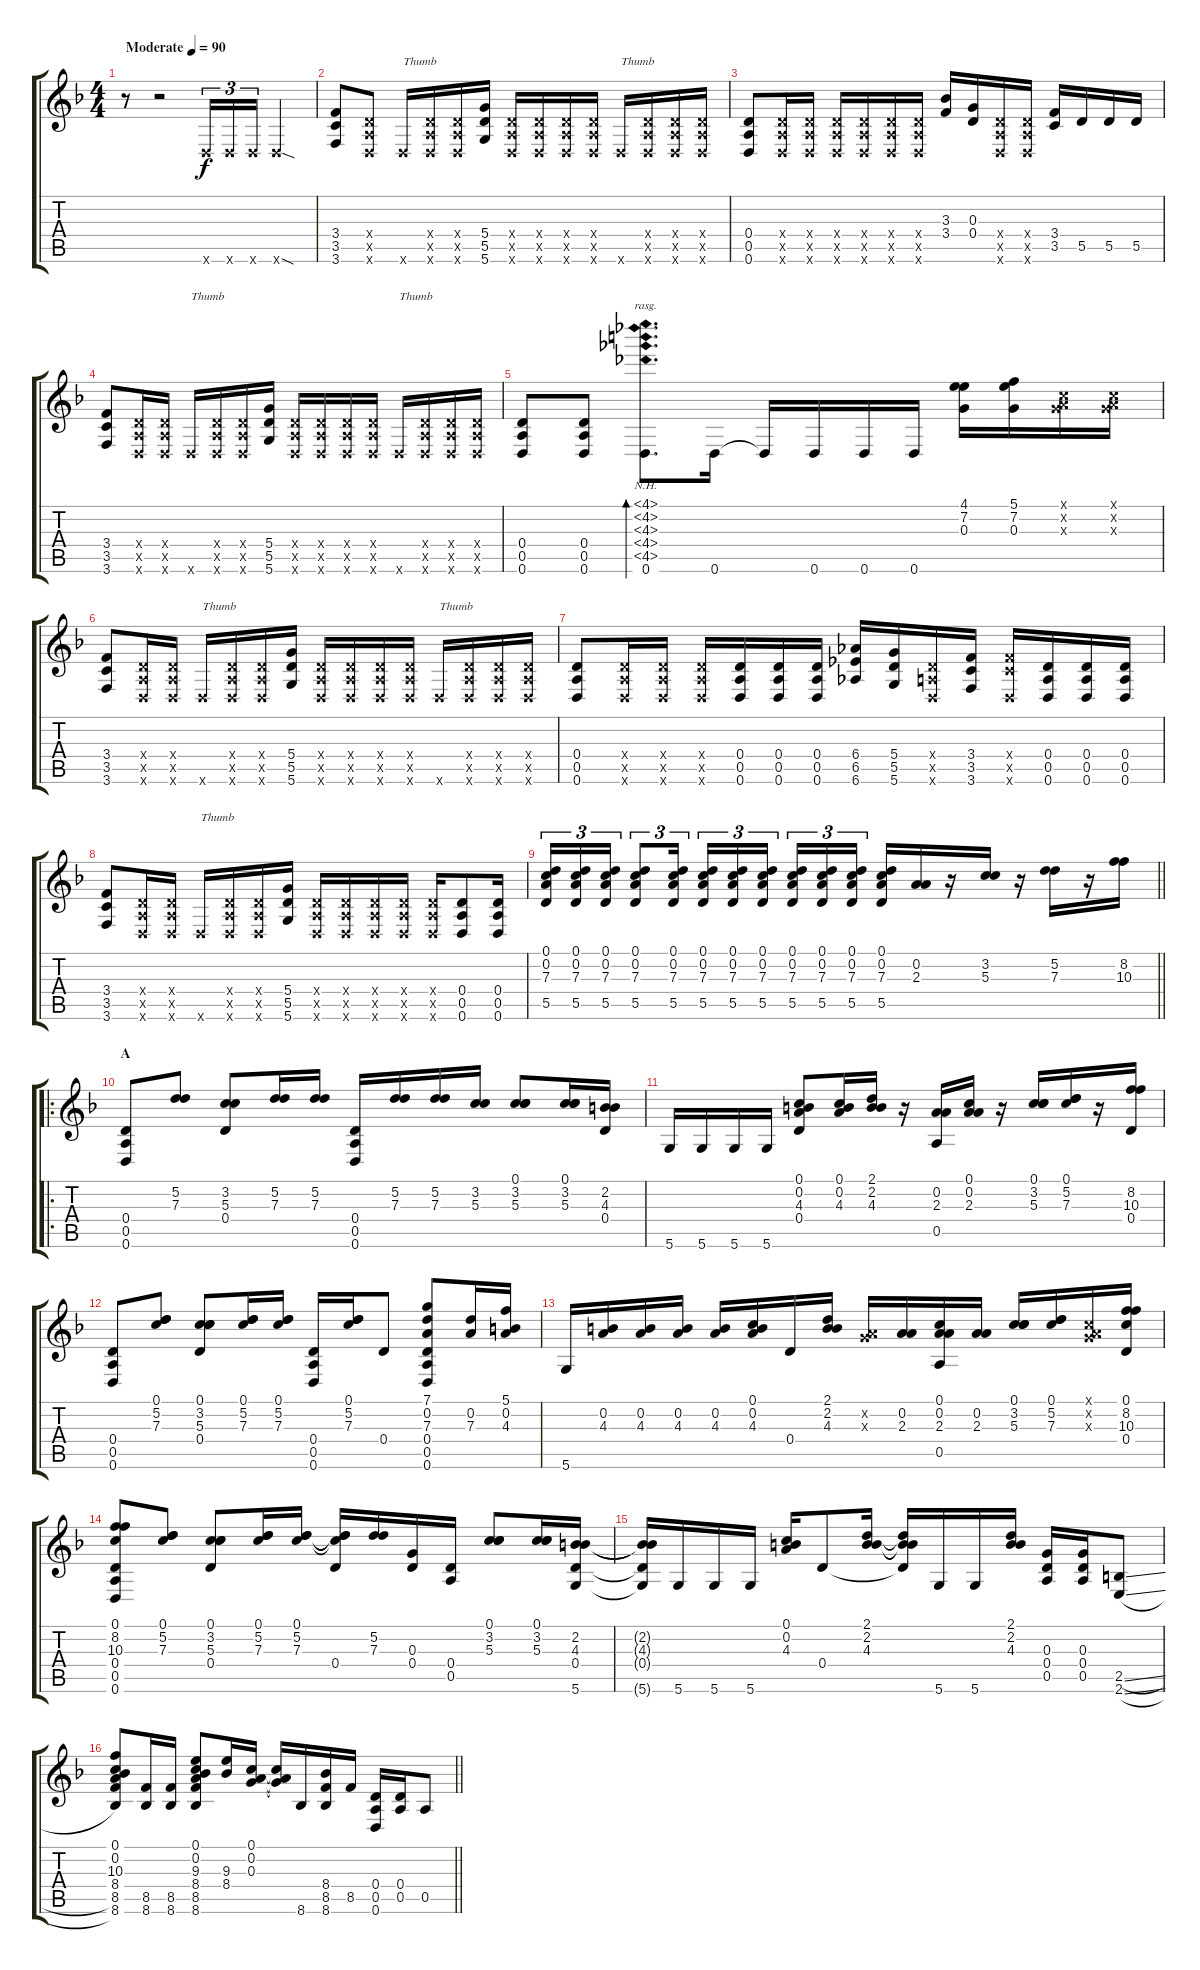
\track "" {instrument acousticguitarsteel}
\staff {score tabs}
\tuning (C4 A3 G3 D3 A2 D2) {hide}
\ts (4 4)
\tempo (90 "Moderate")
\clef g2
\ks f
r.8{dy f instrument acousticguitarsteel} r.2 0.6{x}.16{tu (3 2)} 0.6{x}.16{tu (3 2)} 0.6{x}.16{tu (3 2)} 0.6{sod x}.4 |
(3.4 3.5 3.6).8 (0.4{x} 0.5{x} 0.6{x}).8 0.6{x}.16{txt "Thumb"} (0.4{x} 0.5{x} 0.6{x}).16 (0.4{x} 0.5{x} 0.6{x}).16 (5.4 5.5 5.6).16 (0.4{x} 0.5{x} 0.6{x}).16 (0.4{x} 0.5{x} 0.6{x}).16 (0.4{x} 0.5{x} 0.6{x}).16 (0.4{x} 0.5{x} 0.6{x}).16 0.6{x}.16{txt "Thumb"} (0.4{x} 0.5{x} 0.6{x}).16 (0.4{x} 0.5{x} 0.6{x}).16 (0.4{x} 0.5{x} 0.6{x}).16 |
(0.4 0.5 0.6).8 (0.4{x} 0.5{x} 0.6{x}).16 (0.4{x} 0.5{x} 0.6{x}).16 (0.4{x} 0.5{x} 0.6{x}).16 (0.4{x} 0.5{x} 0.6{x}).16 (0.4{x} 0.5{x} 0.6{x}).16 (0.4{x} 0.5{x} 0.6{x}).16 (3.3 3.4).16 (0.3 0.4).16 (0.4{x} 0.5{x} 0.6{x}).16 (0.4{x} 0.5{x} 0.6{x}).16 (3.4 3.5).16 5.5.16 5.5.16 5.5.16 |
(3.4 3.5 3.6).8 (0.4{x} 0.5{x} 0.6{x}).16 (0.4{x} 0.5{x} 0.6{x}).16 0.6{x}.16{txt "Thumb"} (0.4{x} 0.5{x} 0.6{x}).16 (0.4{x} 0.5{x} 0.6{x}).16 (5.4 5.5 5.6).16 (0.4{x} 0.5{x} 0.6{x}).16 (0.4{x} 0.5{x} 0.6{x}).16 (0.4{x} 0.5{x} 0.6{x}).16 (0.4{x} 0.5{x} 0.6{x}).16 0.6{x}.16{txt "Thumb"} (0.4{x} 0.5{x} 0.6{x}).16 (0.4{x} 0.5{x} 0.6{x}).16 (0.4{x} 0.5{x} 0.6{x}).16 |
(0.4 0.5 0.6).8 (0.4 0.5 0.6).8 (4.1{nh} 4.2{nh} 4.3{nh} 4.4{nh} 4.5{nh} 0.6).8{d bd 60 rasg ii} 0.6.16 0.6{t}.16 0.6.16 0.6.16 0.6.16 (4.1 7.2 0.3).16 (5.1 7.2 0.3).16 (0.1{x} 0.2{x} 0.3{x}).16 (0.1{x} 0.2{x} 0.3{x}).16 |
(3.4 3.5 3.6).8 (0.4{x} 0.5{x} 0.6{x}).16 (0.4{x} 0.5{x} 0.6{x}).16 0.6{x}.16{txt "Thumb"} (0.4{x} 0.5{x} 0.6{x}).16 (0.4{x} 0.5{x} 0.6{x}).16 (5.4 5.5 5.6).16 (0.4{x} 0.5{x} 0.6{x}).16 (0.4{x} 0.5{x} 0.6{x}).16 (0.4{x} 0.5{x} 0.6{x}).16 (0.4{x} 0.5{x} 0.6{x}).16 0.6{x}.16{txt "Thumb"} (0.4{x} 0.5{x} 0.6{x}).16 (0.4{x} 0.5{x} 0.6{x}).16 (0.4{x} 0.5{x} 0.6{x}).16 |
(0.4 0.5 0.6).8 (0.4{x} 0.5{x} 0.6{x}).16 (0.4{x} 0.5{x} 0.6{x}).16 (0.4{x} 0.5{x} 0.6{x}).16 (0.4 0.5 0.6).16 (0.4 0.5 0.6).16 (0.4 0.5 0.6).16 (6.4 6.5 6.6).16 (5.4 5.5 5.6).16 (0.4{x} 0.5{x} 0.6{x}).16 (3.4 3.5 3.6).16 (3.4{x} 3.5{x} 0.6{x}).16 (0.4 0.5 0.6).16 (0.4 0.5 0.6).16 (0.4 0.5 0.6).16 |
(3.4 3.5 3.6).8 (0.4{x} 0.5{x} 0.6{x}).16 (0.4{x} 0.5{x} 0.6{x}).16 0.6{x}.16{txt "Thumb"} (0.4{x} 0.5{x} 0.6{x}).16 (0.4{x} 0.5{x} 0.6{x}).16 (5.4 5.5 5.6).16 (0.4{x} 0.5{x} 0.6{x}).16 (0.4{x} 0.5{x} 0.6{x}).16 (0.4{x} 0.5{x} 0.6{x}).16 (0.4{x} 0.5{x} 0.6{x}).16 (0.4{x} 0.5{x} 0.6{x}).16 (0.4 0.5 0.6).8 (0.4 0.5 0.6).16 |
\barLineRight lightlight
(0.1 0.2 7.3 5.5).16{tu (3 2)} (0.1 0.2 7.3 5.5).16{tu (3 2)} (0.1 0.2 7.3 5.5).16{tu (3 2)} (0.1 0.2 7.3 5.5).8{tu (3 2)} (0.1 0.2 7.3 5.5).16{tu (3 2)} (0.1 0.2 7.3 5.5).16{tu (3 2)} (0.1 0.2 7.3 5.5).16{tu (3 2)} (0.1 0.2 7.3 5.5).16{tu (3 2) beam splitsecondary} (0.1 0.2 7.3 5.5).16{tu (3 2)} (0.1 0.2 7.3 5.5).16{tu (3 2)} (0.1 0.2 7.3 5.5).16{tu (3 2)} (0.1 0.2 7.3 5.5).16 (0.2 2.3).16 r.16 (3.2 5.3).16 r.16 (5.2 7.3).16 r.16 (8.2 10.3).16 |
\ro
\section ("" "A")
(0.4 0.5 0.6).8 (5.2 7.3).8 (3.2 5.3 0.4).8 (5.2 7.3).16 (5.2 7.3).16 (0.4 0.5 0.6).16 (5.2 7.3).16 (5.2 7.3).16 (3.2 5.3).16 (0.1 3.2 5.3).8 (0.1 3.2 5.3).16 (2.2 4.3 0.4).16 |
5.6.16 5.6.16 5.6.16 5.6.16 (0.1 0.2 4.3 0.4).8 (0.1 0.2 4.3).16 (2.1 2.2 4.3).16 r.16 (0.2 2.3 0.5).16 (0.1 0.2 2.3).16 r.16 (0.1 3.2 5.3).16 (0.1 5.2 7.3).16 r.16 (8.2 10.3 0.4).16 |
(0.4 0.5 0.6).8 (0.1 5.2 7.3).8 (0.1 3.2 5.3 0.4).8 (0.1 5.2 7.3).16 (0.1 5.2 7.3).16 (0.4 0.5 0.6).16 (0.1 5.2 7.3).16 0.4.8 (7.1 0.2 7.3 0.4 0.5 0.6).8 (0.2 7.3).16 (5.1 0.2 4.3).16 |
5.6.16 (0.2 4.3).16 (0.2 4.3).16 (0.2 4.3).16 (0.2 4.3).16 (0.1 0.2 4.3).16 0.4.16 (2.1 2.2 4.3).16 (0.2{x} 0.3{x}).16 (0.2 2.3).16 (0.1 0.2 2.3 0.5).16 (0.2 2.3).16 (0.1 3.2 5.3).16 (0.1 5.2 7.3).16 (0.1{x} 0.2{x} 0.3{x}).16 (0.1 8.2 10.3 0.4).16 |
(0.1 8.2 10.3 0.4 0.5 0.6).8 (0.1 5.2 7.3).8 (0.1 3.2 5.3 0.4).8 (0.1 5.2 7.3).16 (0.1 5.2 7.3).16 (0.1{t} 5.2{t} 7.3{t} 0.4).16 (5.2 7.3).16 (0.3 0.4).16 (0.4 0.5).16 (0.1 3.2 5.3).8 (0.1 3.2 5.3).16 (2.2 4.3 0.4 5.6).16 |
(2.2{t} 4.3{t} 0.4{t} 5.6{t}).16 5.6.16 5.6.16 5.6.16 (0.1 0.2 4.3).16 0.4.8 (2.1 2.2 4.3).16 (2.1{t} 2.2{t} 4.3{t} 0.4{t}).16 5.6.16 5.6.16 (2.1 2.2 4.3).16 (0.3 0.4 0.5).16 (0.3 0.4 0.5).16 (2.5{sl} 2.6{sl}).8 |
\barLineRight lightlight
(0.1 0.2 10.3 8.4 8.5 8.6).8 (8.5 8.6).16 (8.5 8.6).16 (0.1 0.2 9.3 8.4 8.5 8.6).8 (9.3 8.4).16 (0.1 0.2 0.3).16 (0.1{t} 0.2{t} 0.3{t}).16 8.6.16 (8.4 8.5 8.6).16 8.5.16 (0.4 0.5 0.6).16 (0.4 0.5).16 0.5.8
